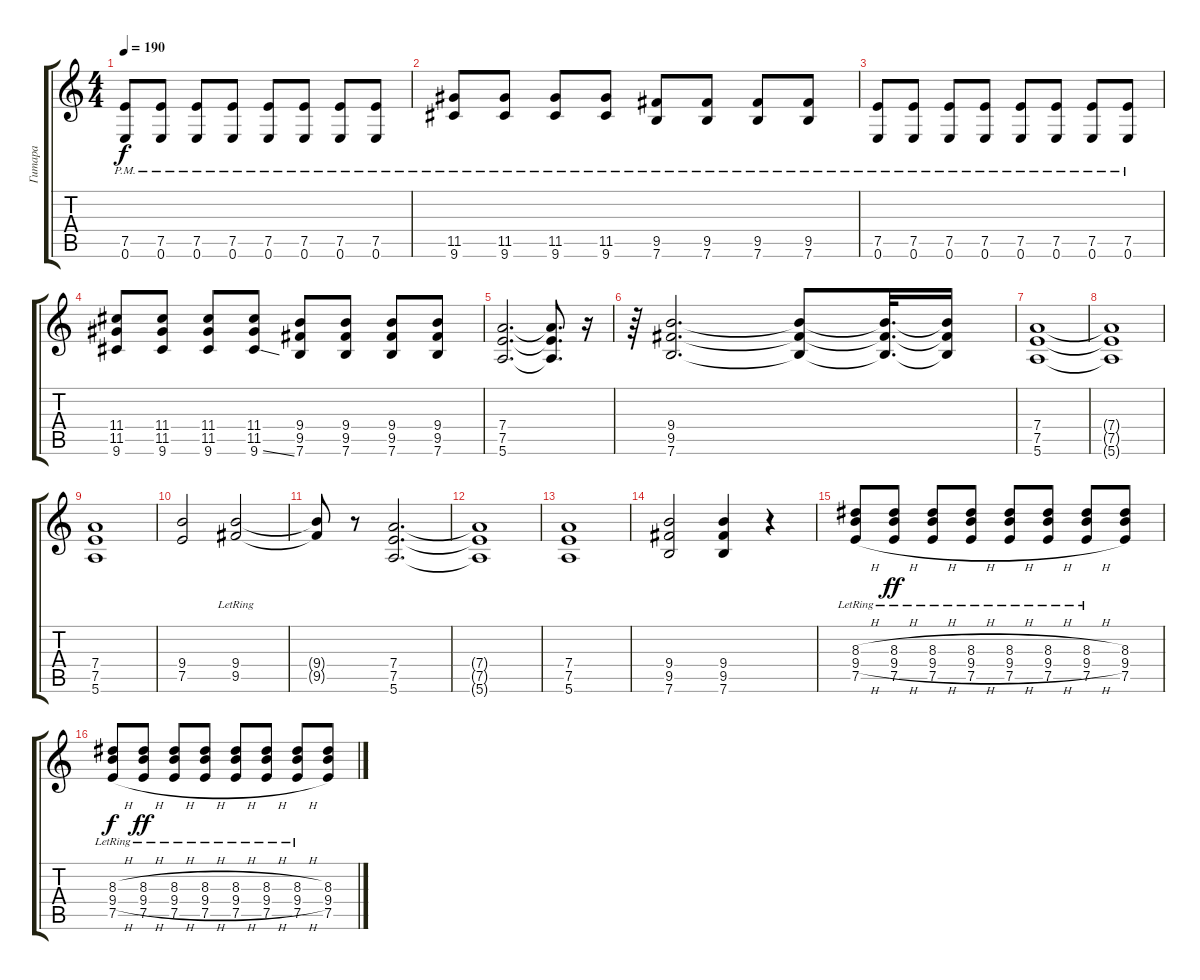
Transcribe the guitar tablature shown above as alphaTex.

\track ("Гитара" "Гитара") {instrument acousticguitarsteel}
\staff {score tabs}
\tuning (E4 B3 G3 D3 A2 E2) {hide}
\ts (4 4)
\tempo 190
\clef g2
\ks c
(7.5{pm} 0.6{pm}).8{dy f} (7.5{pm} 0.6{pm}).8 (7.5{pm} 0.6{pm}).8 (7.5{pm} 0.6{pm}).8 (7.5{pm} 0.6{pm}).8 (7.5{pm} 0.6{pm}).8 (7.5{pm} 0.6{pm}).8 (7.5{pm} 0.6{pm}).8 |
(11.5{pm} 9.6{pm}).8 (11.5{pm} 9.6{pm}).8 (11.5{pm} 9.6{pm}).8 (11.5{pm} 9.6{pm}).8 (9.5{pm} 7.6{pm}).8 (9.5{pm} 7.6{pm}).8 (9.5{pm} 7.6{pm}).8 (9.5{pm} 7.6{pm}).8 |
(7.5{pm} 0.6{pm}).8 (7.5{pm} 0.6{pm}).8 (7.5{pm} 0.6{pm}).8 (7.5{pm} 0.6{pm}).8 (7.5{pm} 0.6{pm}).8 (7.5{pm} 0.6{pm}).8 (7.5{pm} 0.6{pm}).8 (7.5{pm} 0.6{pm}).8 |
(11.4 11.5 9.6).8 (11.4 11.5 9.6).8 (11.4 11.5 9.6).8 (11.4 11.5 9.6{ss}).8 (9.4 9.5 7.6).8 (9.4 9.5 7.6).8 (9.4 9.5 7.6).8 (9.4 9.5 7.6).8 |
(7.4 7.5 5.6).2{d} (7.4{t} 7.5{t} 5.6{t}).8{d} r.16 |
r.64 (9.4 9.5 7.6).2{d} (9.4{t} 9.5{t} 7.6{t}).8 (9.4{t} 9.5{t} 7.6{t}).32{d} (9.4{t} 9.5{t} 7.6{t}).16 |
(7.4 7.5 5.6).1 |
(7.4{t} 7.5{t} 5.6{t}).1 |
(7.4 7.5 5.6).1 |
(9.4 7.5).2 (9.4{lr} 9.5{lr}).2 |
(9.4{t} 9.5{t}).8 r.8 (7.4 7.5 5.6).2{d} |
(7.4{t} 7.5{t} 5.6{t}).1 |
(7.4 7.5 5.6).1 |
(9.4 9.5 7.6).2 (9.4 9.5 7.6).4 r.4 |
(8.3{h lr} 9.4{h lr} 7.5{h lr}).8 (8.3{h lr} 9.4{h lr} 7.5{h lr}).8{dy ff} (8.3{h lr} 9.4{h lr} 7.5{h lr}).8 (8.3{h lr} 9.4{h lr} 7.5{h lr}).8 (8.3{h lr} 9.4{h lr} 7.5{h lr}).8 (8.3{h lr} 9.4{h lr} 7.5{h lr}).8 (8.3{h lr} 9.4{h lr} 7.5{h lr}).8 (8.3 9.4 7.5).8 |
(8.3{h lr} 9.4{h lr} 7.5{h lr}).8{dy f} (8.3{h lr} 9.4{h lr} 7.5{h lr}).8{dy ff} (8.3{h lr} 9.4{h lr} 7.5{h lr}).8 (8.3{h lr} 9.4{h lr} 7.5{h lr}).8 (8.3{h lr} 9.4{h lr} 7.5{h lr}).8 (8.3{h lr} 9.4{h lr} 7.5{h lr}).8 (8.3{h lr} 9.4{h lr} 7.5{h lr}).8 (8.3 9.4 7.5).8
